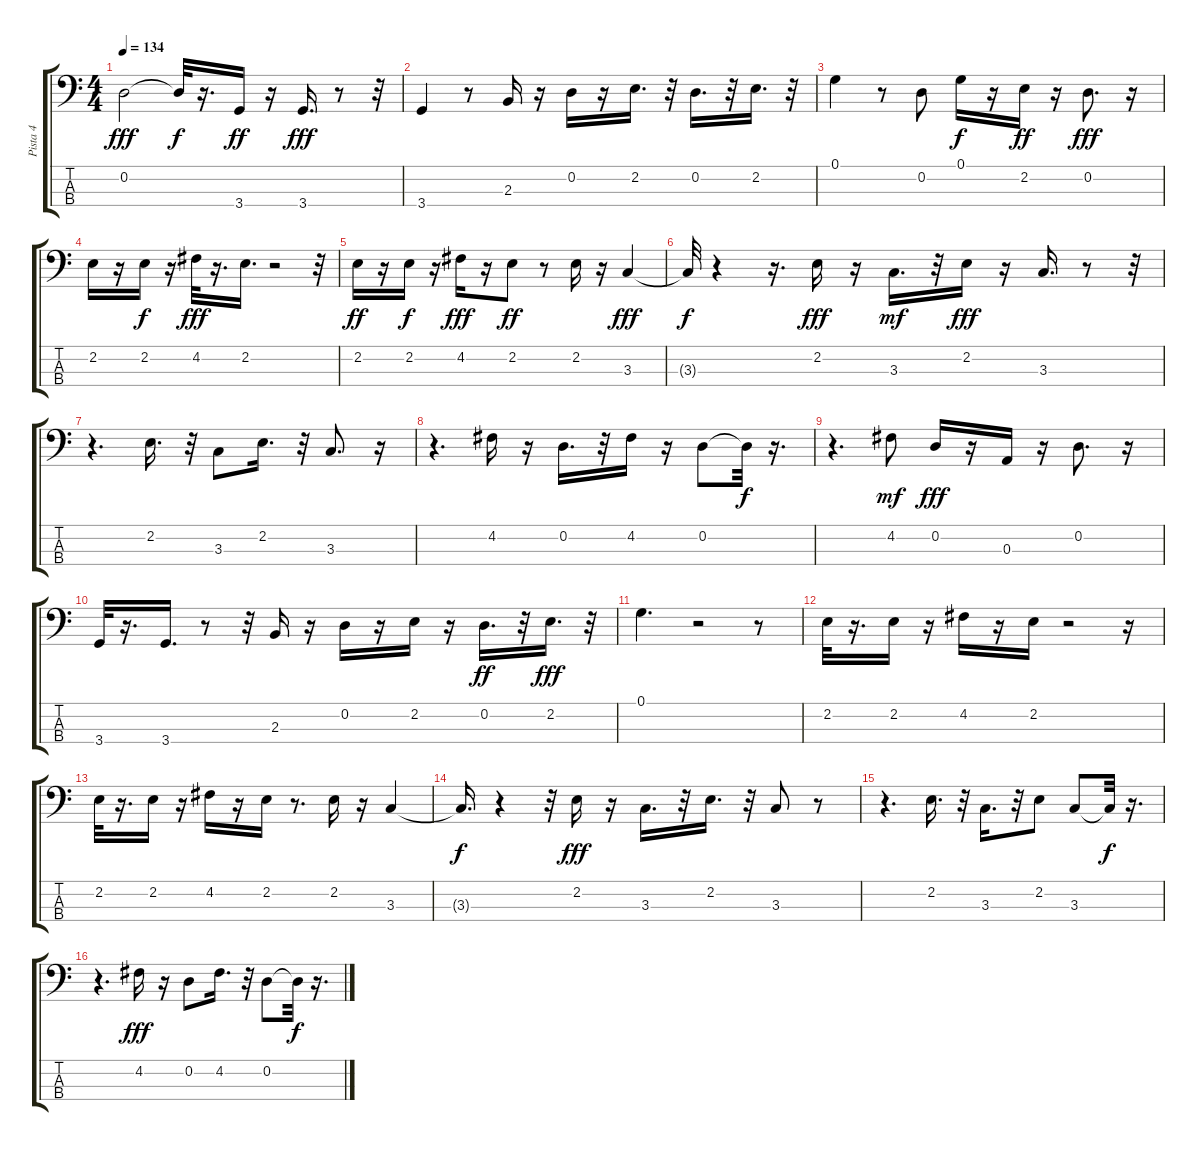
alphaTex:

\track ("Pista 4" "Pista 4") {instrument electricbassfinger}
\staff {score tabs}
\tuning (G2 D2 A1 E1) {hide}
\ts (4 4)
\tempo 134
\clef f4
\ks c
0.2.2{dy fff} 0.2{t}.32{dy f} r.16{d} 3.4.16{dy ff} r.16 3.4.16{d dy fff} r.8 r.32 |
3.4.4 r.8 2.3.16 r.16 0.2.16 r.16 2.2.16{d} r.32 0.2.16{d} r.32 2.2.16{d} r.32 |
0.1.4 r.8 0.2.8 0.1.16{dy f} r.16 2.2.16{dy ff} r.16 0.2.8{d dy fff} r.16 |
2.2.16 r.16 2.2.16{dy f} r.16 4.2.32{dy fff} r.16{d} 2.2.16{d} r.2 r.32 |
2.2.16{dy ff} r.16 2.2.16{dy f} r.16 4.2.16{dy fff} r.16 2.2.8{dy ff} r.8 2.2.16 r.16 3.3.4{dy fff} |
3.3{t}.32{dy f} r.4 r.16{d} 2.2.16{dy fff} r.16 3.3.16{d dy mf} r.32 2.2.16{dy fff} r.16 3.3.16{d} r.8 r.32 |
r.4{d} 2.2.16{d} r.32 3.3.8 2.2.16{d} r.32 3.3.8{d} r.16 |
r.4{d} 4.2.16 r.16 0.2.16{d} r.32 4.2.16 r.16 0.2.8 0.2{t}.32{dy f} r.16{d} |
r.4{d} 4.2.8{dy mf} 0.2.16{dy fff} r.16 0.3.16 r.16 0.2.8{d} r.16 |
3.4.32 r.16{d} 3.4.16{d} r.8 r.32 2.3.16 r.16 0.2.16 r.16 2.2.16 r.16 0.2.16{d dy ff} r.32 2.2.16{d dy fff} r.32 |
0.1.4{d} r.2 r.8 |
2.2.32 r.16{d} 2.2.16 r.16 4.2.16 r.16 2.2.16 r.2 r.16 |
2.2.32 r.16{d} 2.2.16 r.16 4.2.16 r.16 2.2.16 r.8{d} 2.2.16 r.16 3.3.4 |
3.3{t}.16{d dy f} r.4 r.32 2.2.16{dy fff} r.16 3.3.16{d} r.32 2.2.16{d} r.32 3.3.8 r.8 |
r.4{d} 2.2.16{d} r.32 3.3.16{d} r.32 2.2.8 3.3.8 3.3{t}.32{dy f} r.16{d} |
r.4{d} 4.2.16{dy fff} r.16 0.2.8 4.2.16{d} r.32 0.2.8 0.2{t}.32{dy f} r.16{d}
